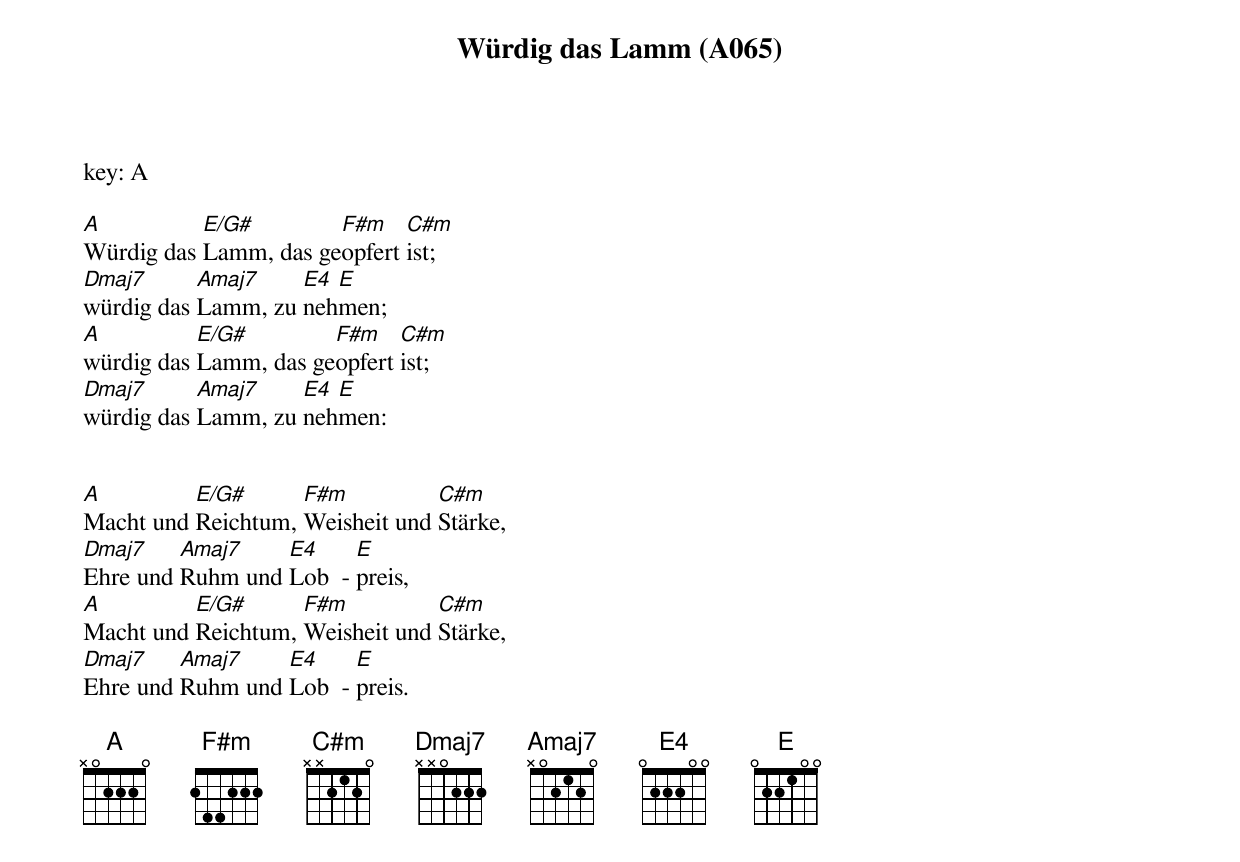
{title: Würdig das Lamm (A065)}
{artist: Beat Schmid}
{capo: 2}
key: A

[A]Würdig das [E/G#]Lamm, das ge[F#m]opfert [C#m]ist;
[Dmaj7]würdig das [Amaj7]Lamm, zu [E4]neh[E]men;
[A]würdig das [E/G#]Lamm, das ge[F#m]opfert [C#m]ist;
[Dmaj7]würdig das [Amaj7]Lamm, zu [E4]neh[E]men:


[A]Macht und [E/G#]Reichtum, [F#m]Weisheit und [C#m]Stärke,
[Dmaj7]Ehre und [Amaj7]Ruhm und [E4]Lob  - [E]preis,
[A]Macht und [E/G#]Reichtum, [F#m]Weisheit und [C#m]Stärke,
[Dmaj7]Ehre und [Amaj7]Ruhm und [E4]Lob  - [E]preis.

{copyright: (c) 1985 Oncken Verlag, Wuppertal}
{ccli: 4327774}
